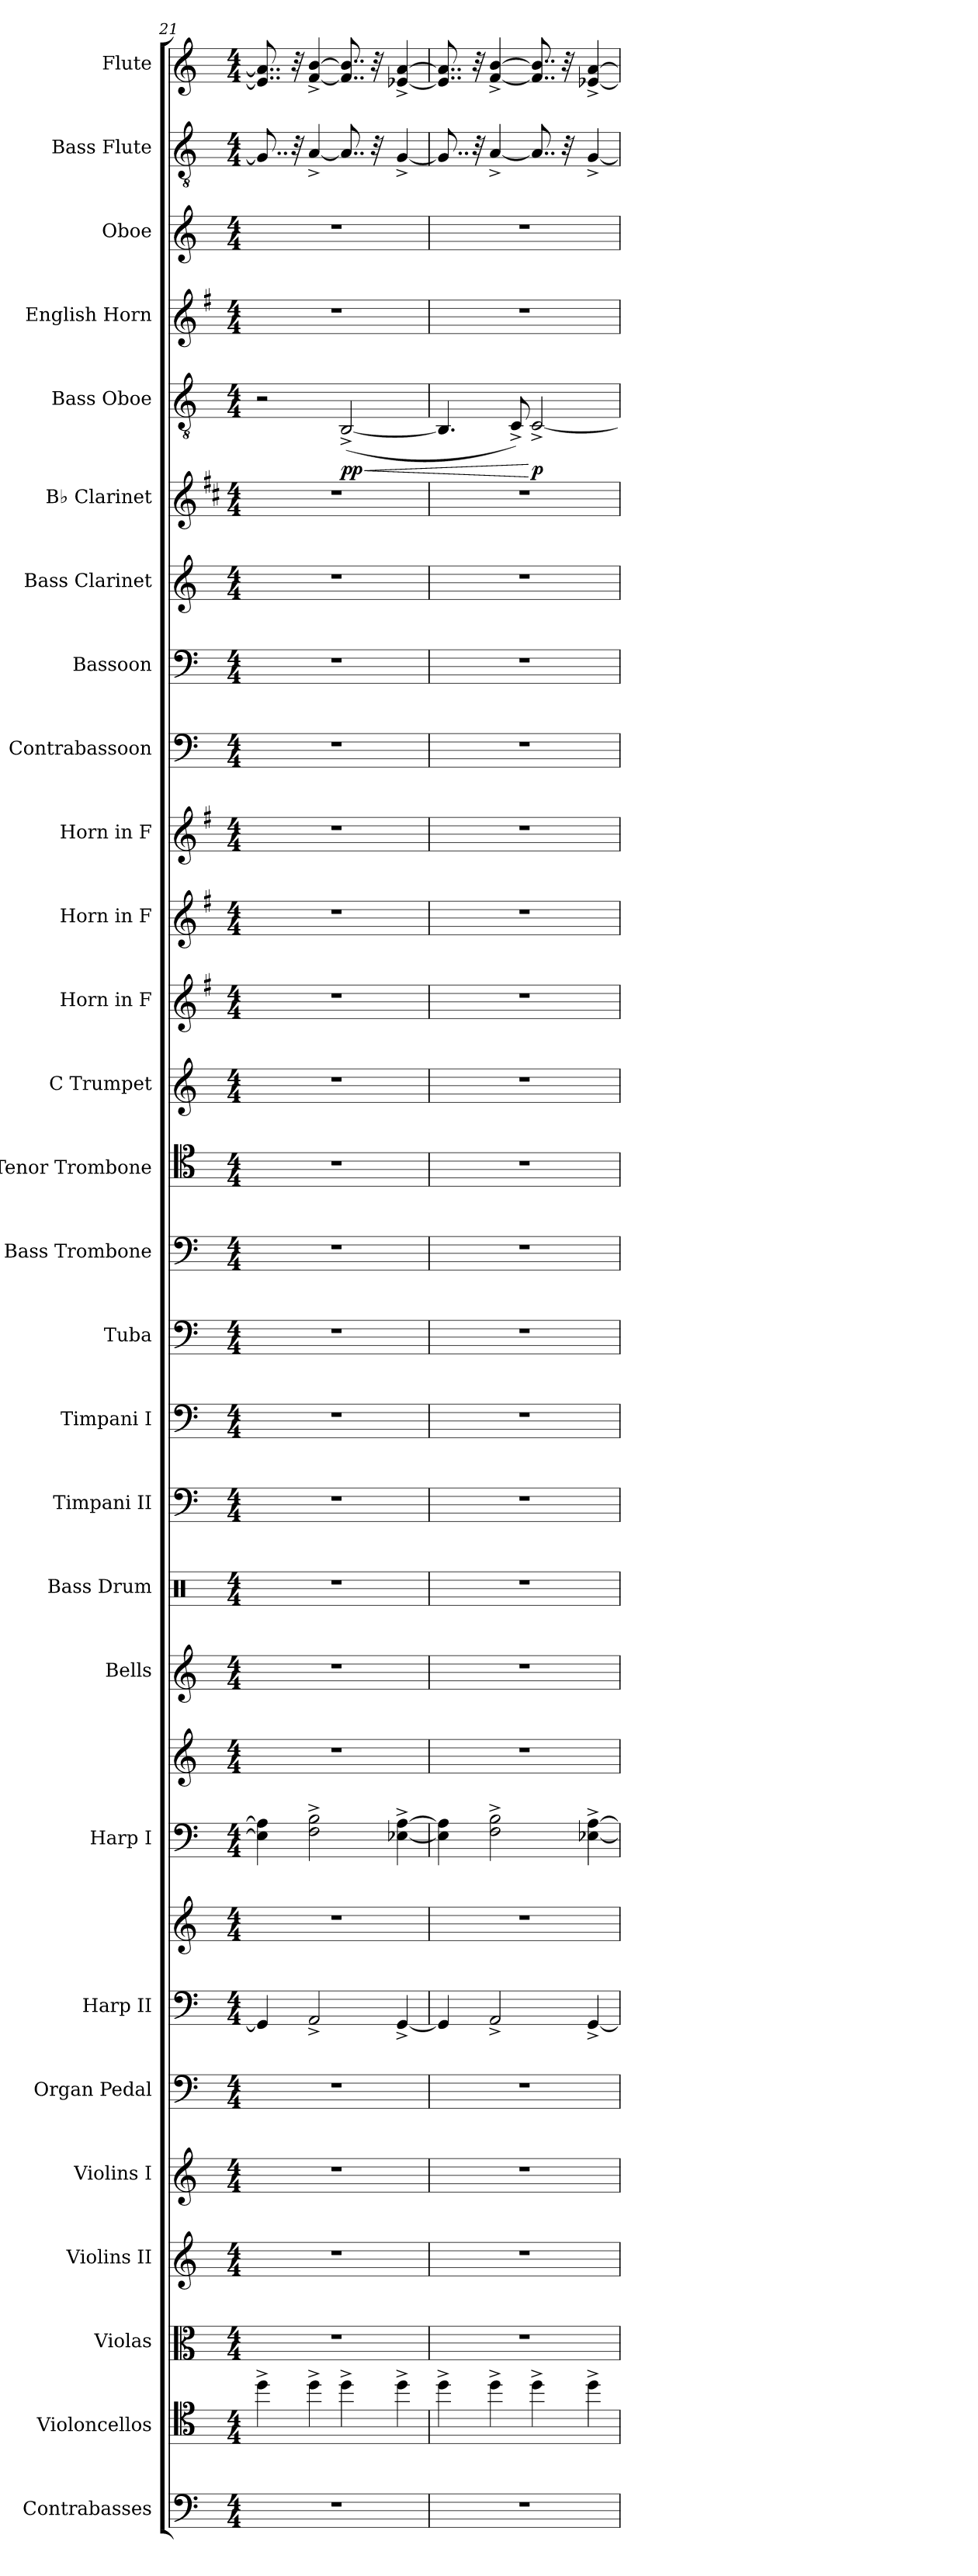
**kern	**kern	**kern	**kern	**kern	**kern	**kern	**kern	**kern	**kern	**kern	**kern	**kern	**kern	**kern	**kern	**kern	**kern	**kern	**kern	**kern	**kern	**kern	**kern	**kern	**kern	**dynam	**kern	**kern	**kern	**kern
*part28	*part27	*part26	*part25	*part24	*part23	*part22	*part22	*part21	*part21	*part20	*part19	*part18	*part17	*part16	*part15	*part14	*part13	*part12	*part11	*part10	*part9	*part8	*part7	*part6	*part5	*part5	*part4	*part3	*part2	*part1
*staff30	*staff29	*staff28	*staff27	*staff26	*staff25	*staff24	*staff23	*staff22	*staff21	*staff20	*staff19	*staff18	*staff17	*staff16	*staff15	*staff14	*staff13	*staff12	*staff11	*staff10	*staff9	*staff8	*staff7	*staff6	*staff5	*staff5	*staff4	*staff3	*staff2	*staff1
*I"Contrabasses	*I"Violoncellos	*I"Violas	*I"Violins II	*I"Violins I	*I"Organ Pedal	*I"Harp II	*	*I"Harp I	*	*I"Bells	*I"Bass Drum	*I"Timpani II	*I"Timpani I	*I"Tuba	*I"Bass Trombone	*I"Tenor Trombone	*I"C Trumpet	*I"Horn in F	*I"Horn in F	*I"Horn in F	*I"Contrabassoon	*I"Bassoon	*I"Bass Clarinet	*I"B♭ Clarinet	*I"Bass Oboe	*	*I"English Horn	*I"Oboe	*I"Bass Flute	*I"Flute
*I'Cb.	*I'Vcs.	*I'Vlas.	*I'Vlns.	*I'Vlns.	*I'Org.	*I'Hrp.	*	*I'Hrp.	*	*	*I'B. Dr.	*I'Timp.	*I'Timp.	*I'Tba.	*I'B. Tbn.	*I'T. Tbn.	*I'C Tpt.	*	*	*	*I'Cbsn.	*I'Bsn.	*I'B. Cl.	*I'B♭ Cl.	*	*	*I'E. Hn.	*I'Ob.	*I'B. Fl.	*I'Fl.
*clefF4	*clefC4	*clefC3	*clefG2	*clefG2	*clefF4	*clefF4	*clefG2	*clefF4	*clefG2	*clefG2	*clefX	*clefF4	*clefF4	*clefF4	*clefF4	*clefC4	*clefG2	*clefG2	*clefG2	*clefG2	*clefF4	*clefF4	*clefG2	*clefG2	*clefGv2	*	*clefG2	*clefG2	*clefGv2	*clefG2
*ITrd7c12	*	*	*	*	*	*	*	*	*	*	*	*	*	*	*	*	*	*ITrd4c7	*ITrd4c7	*ITrd4c7	*ITrd7c12	*	*ITrd8c14	*ITrd1c2	*	*	*ITrd4c7	*	*	*
*k[]	*k[]	*k[]	*k[]	*k[]	*k[]	*k[]	*k[]	*k[]	*k[]	*k[]	*k[]	*k[]	*k[]	*k[]	*k[]	*k[]	*k[]	*k[]	*k[]	*k[]	*k[]	*k[]	*k[]	*k[]	*k[]	*	*k[]	*k[]	*k[]	*k[]
*M4/4	*M4/4	*M4/4	*M4/4	*M4/4	*M4/4	*M4/4	*M4/4	*M4/4	*M4/4	*M4/4	*M4/4	*M4/4	*M4/4	*M4/4	*M4/4	*M4/4	*M4/4	*M4/4	*M4/4	*M4/4	*M4/4	*M4/4	*M4/4	*M4/4	*M4/4	*	*M4/4	*M4/4	*M4/4	*M4/4
=21	=21	=21	=21	=21	=21	=21	=21	=21	=21	=21	=21	=21	=21	=21	=21	=21	=21	=21	=21	=21	=21	=21	=21	=21	=21	=21	=21	=21	=21	=21
1r	4dd^\	1r	1r	1r	1r	4GG/]	1r	4E-\] 4A\]	1r	1r	1r	1r	1r	1r	1r	1r	1r	1r	1r	1r	1r	1r	1r	1r	2r	.	1r	1r	8..G/]	8..e-/] 8..a/]
.	.	.	.	.	.	.	.	.	.	.	.	.	.	.	.	.	.	.	.	.	.	.	.	.	.	.	.	.	32r	32r
.	4dd^\	.	.	.	.	2AA^/	.	2F\^ 2B\^	.	.	.	.	.	.	.	.	.	.	.	.	.	.	.	.	.	.	.	.	[4A^/	[4f/^ [4b/^
!	!	!	!	!	!	!	!	!	!	!	!	!	!	!	!	!	!	!	!	!	!	!	!	!	!	!LO:HP:b	!	!	!	!
!	!	!	!	!	!	!	!	!	!	!	!	!	!	!	!	!	!	!	!	!	!	!	!	!	!	!LO:DY:n=1:b	!	!	!	!
.	4dd^\	.	.	.	.	.	.	.	.	.	.	.	.	.	.	.	.	.	.	.	.	.	.	.	([2BB^/	< pp	.	.	8..A/]	8..f/] 8..b/]
.	.	.	.	.	.	.	.	.	.	.	.	.	.	.	.	.	.	.	.	.	.	.	.	.	.	.	.	.	32r	32r
.	4dd^\	.	.	.	.	[4GG^/	.	[4E-X\^ [4A\^	.	.	.	.	.	.	.	.	.	.	.	.	.	.	.	.	.	.	.	.	[4G^/	[4e-X/^ [4a/^
=22	=22	=22	=22	=22	=22	=22	=22	=22	=22	=22	=22	=22	=22	=22	=22	=22	=22	=22	=22	=22	=22	=22	=22	=22	=22	=22	=22	=22	=22	=22
1r	4dd^\	1r	1r	1r	1r	4GG/]	1r	4E-\] 4A\]	1r	1r	1r	1r	1r	1r	1r	1r	1r	1r	1r	1r	1r	1r	1r	1r	4.BB/]	.	1r	1r	8..G/]	8..e-/] 8..a/]
.	.	.	.	.	.	.	.	.	.	.	.	.	.	.	.	.	.	.	.	.	.	.	.	.	.	.	.	.	32r	32r
.	4dd^\	.	.	.	.	2AA^/	.	2F\^ 2B\^	.	.	.	.	.	.	.	.	.	.	.	.	.	.	.	.	.	.	.	.	[4A^/	[4f/^ [4b/^
.	.	.	.	.	.	.	.	.	.	.	.	.	.	.	.	.	.	.	.	.	.	.	.	.	8C^/)	.	.	.	.	.
!	!	!	!	!	!	!	!	!	!	!	!	!	!	!	!	!	!	!	!	!	!	!	!	!	!	!LO:DY:n=1:b	!	!	!	!
.	4dd^\	.	.	.	.	.	.	.	.	.	.	.	.	.	.	.	.	.	.	.	.	.	.	.	[2C^/	[ p	.	.	8..A/]	8..f/] 8..b/]
.	.	.	.	.	.	.	.	.	.	.	.	.	.	.	.	.	.	.	.	.	.	.	.	.	.	.	.	.	32r	32r
.	4dd^\	.	.	.	.	[4GG^/	.	[4E-X\^ [4A\^	.	.	.	.	.	.	.	.	.	.	.	.	.	.	.	.	.	.	.	.	[4G^/	[4e-X/^ [4a/^
=	=	=	=	=	=	=	=	=	=	=	=	=	=	=	=	=	=	=	=	=	=	=	=	=	=	=	=	=	=	=
*-	*-	*-	*-	*-	*-	*-	*-	*-	*-	*-	*-	*-	*-	*-	*-	*-	*-	*-	*-	*-	*-	*-	*-	*-	*-	*-	*-	*-	*-	*-
